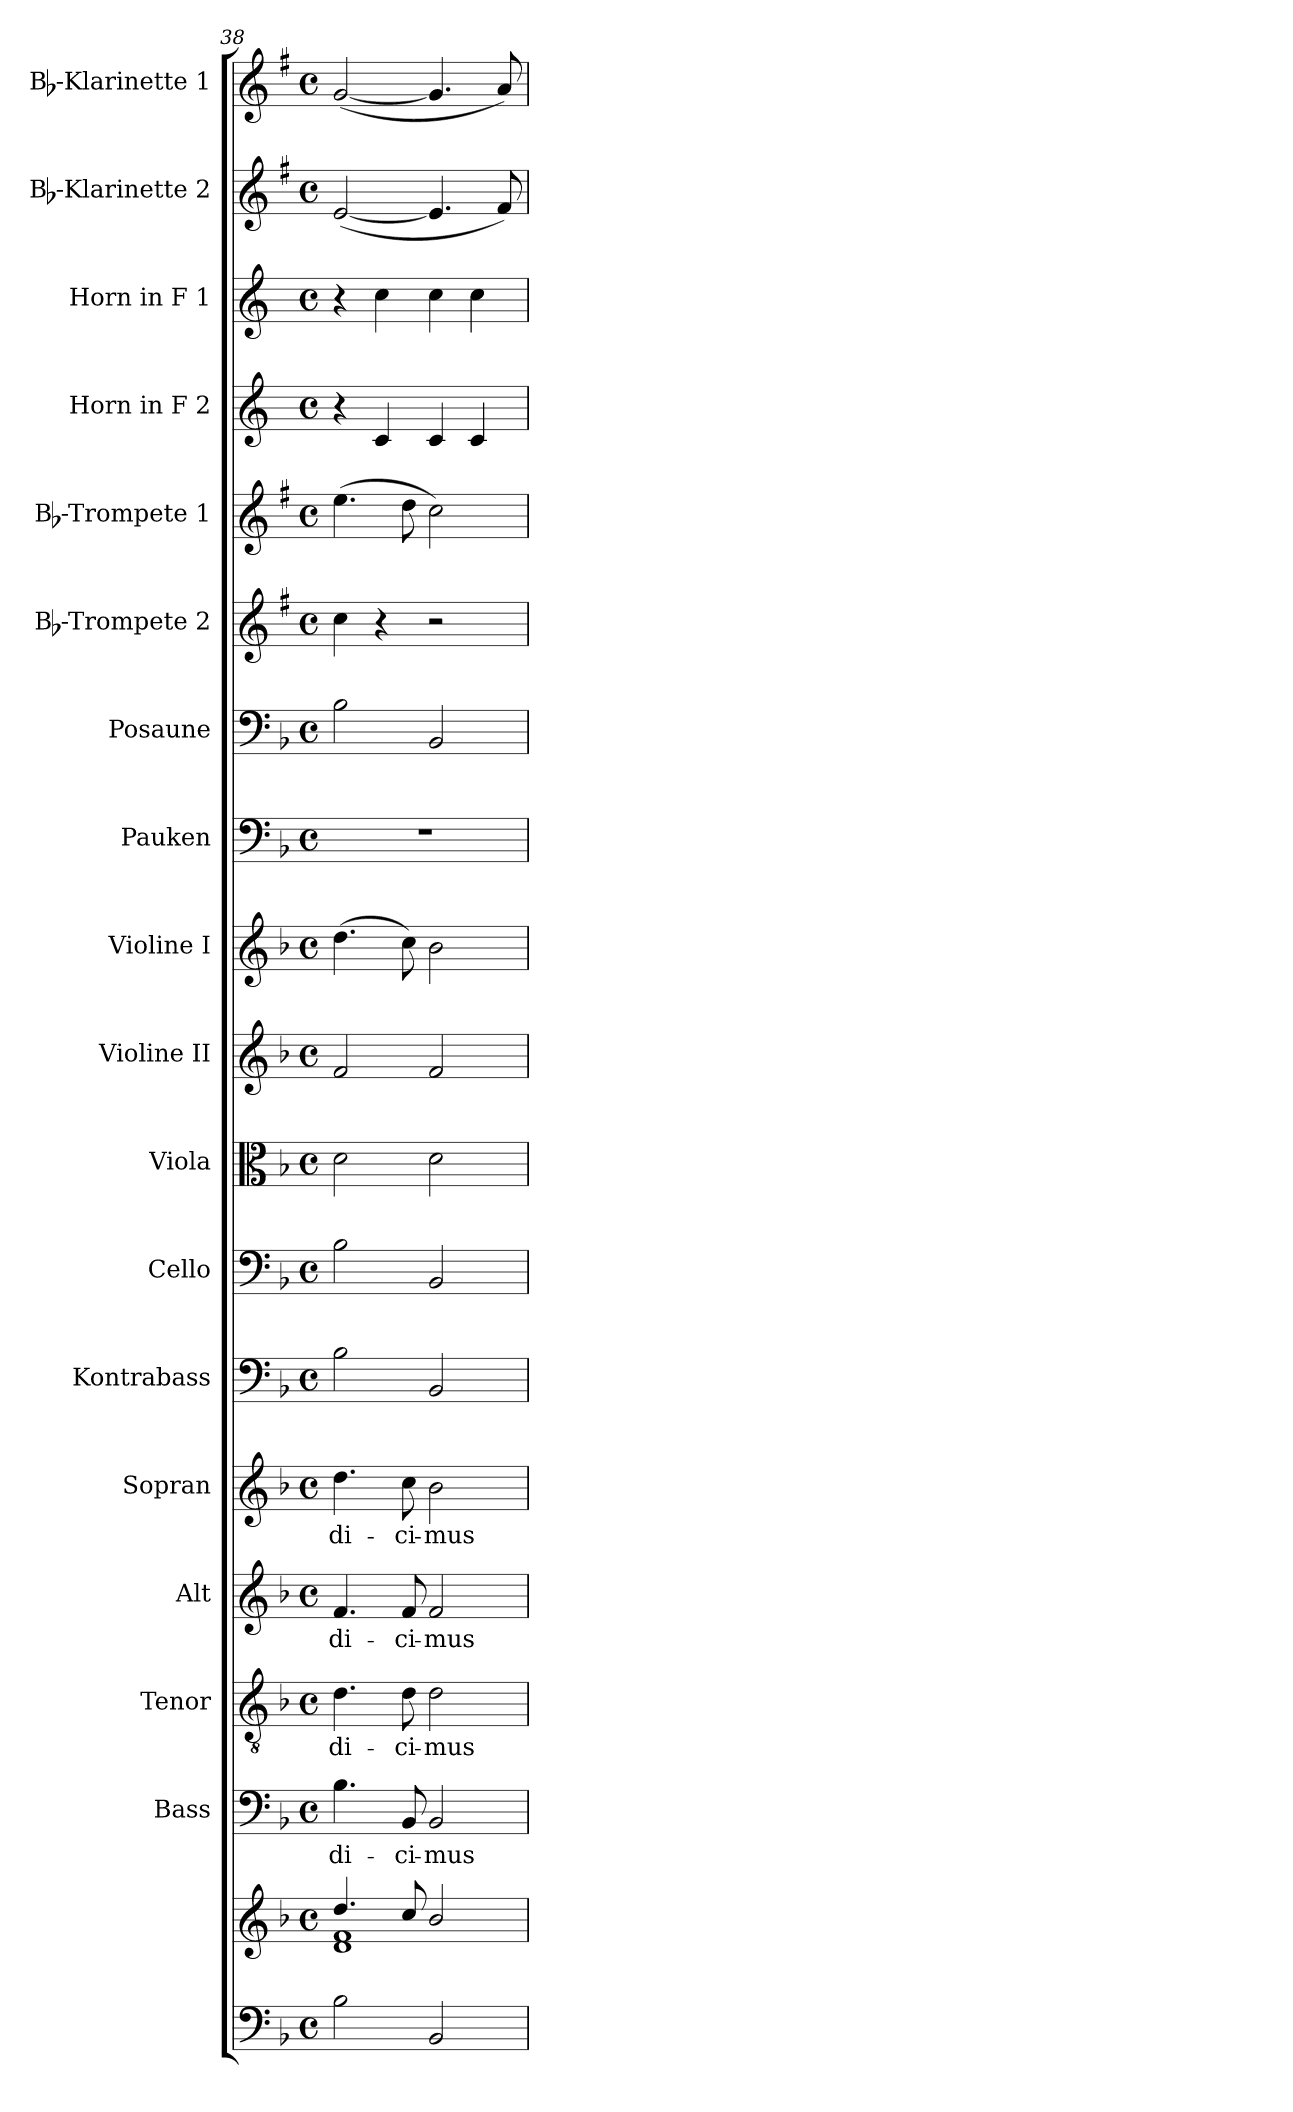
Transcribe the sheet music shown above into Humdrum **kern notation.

**kern	**kern	**kern	**text	**kern	**text	**kern	**text	**kern	**text	**kern	**kern	**kern	**kern	**kern	**kern	**kern	**kern	**kern	**kern	**kern	**kern	**kern
*part18	*part18	*part17	*part17	*part16	*part16	*part15	*part15	*part14	*part14	*part13	*part12	*part11	*part10	*part9	*part8	*part7	*part6	*part5	*part4	*part3	*part2	*part1
*staff19	*staff18	*staff17	*staff17	*staff16	*staff16	*staff15	*staff15	*staff14	*staff14	*staff13	*staff12	*staff11	*staff10	*staff9	*staff8	*staff7	*staff6	*staff5	*staff4	*staff3	*staff2	*staff1
*	*	*I"Bass	*	*I"Tenor	*	*I"Alt	*	*I"Sopran	*	*I"Kontrabass	*I"Cello	*I"Viola	*I"Violine II	*I"Violine I	*I"Pauken	*I"Posaune	*I"Bb-Trompete 2	*I"Bb-Trompete 1	*I"Horn in F 2	*I"Horn in F 1	*I"Bb-Klarinette 2	*I"Bb-Klarinette 1
*	*	*I'B.	*	*I'T.	*	*I'A.	*	*I'S.	*	*I'Kb.	*	*I'Vla.	*I'Vl. II	*I'Vl. I	*I'Pk.	*I'Pos.	*I'Bb Trp. 2	*I'Bb Trp. 1	*	*	*I'Bb Kl. 2	*I'Bb Kl. 1
*clefF4	*clefG2	*clefF4	*	*clefGv2	*	*clefG2	*	*clefG2	*	*clefF4	*clefF4	*clefC3	*clefG2	*clefG2	*clefF4	*clefF4	*clefG2	*clefG2	*clefG2	*clefG2	*clefG2	*clefG2
*	*	*	*	*	*	*	*	*	*	*ITrd7c12	*	*	*	*	*	*	*ITrd1c2	*ITrd1c2	*ITrd4c7	*ITrd4c7	*ITrd1c2	*ITrd1c2
*k[b-]	*k[b-]	*k[b-]	*	*k[b-]	*	*k[b-]	*	*k[b-]	*	*k[b-]	*k[b-]	*k[b-]	*k[b-]	*k[b-]	*k[b-]	*k[b-]	*k[b-]	*k[b-]	*k[b-]	*k[b-]	*k[b-]	*k[b-]
*F:	*F:	*F:	*	*F:	*	*F:	*	*F:	*	*F:	*F:	*F:	*F:	*F:	*F:	*F:	*F:	*F:	*F:	*F:	*F:	*F:
*M4/4	*M4/4	*M4/4	*	*M4/4	*	*M4/4	*	*M4/4	*	*M4/4	*M4/4	*M4/4	*M4/4	*M4/4	*M4/4	*M4/4	*M4/4	*M4/4	*M4/4	*M4/4	*M4/4	*M4/4
*met(c)	*met(c)	*met(c)	*	*met(c)	*	*met(c)	*	*met(c)	*	*met(c)	*met(c)	*met(c)	*met(c)	*met(c)	*met(c)	*met(c)	*met(c)	*met(c)	*met(c)	*met(c)	*met(c)	*met(c)
=38	=38	=38	=38	=38	=38	=38	=38	=38	=38	=38	=38	=38	=38	=38	=38	=38	=38	=38	=38	=38	=38	=38
*	*^	*	*	*	*	*	*	*	*	*	*	*	*	*	*	*	*	*	*	*	*	*
!	!	!	!	!LO:LY:b	!	!LO:LY:b	!	!LO:LY:b	!	!LO:LY:b	!	!	!	!	!	!	!	!	!	!	!	!	!
2B-\	4.dd/	1d 1f	4.B-\	-di-	4.d\	-di-	4.f/	-di-	4.dd\	-di-	2BB-\	2B-\	2d\	2f/	(>4.dd\	1r	2B-\	4b-\	(>4.dd\	4r	4r	(<[2d/	(<[2f/
.	.	.	.	.	.	.	.	.	.	.	.	.	.	.	.	.	.	4r	.	4F/	4f\	.	.
!	!	!	!	!LO:LY:b	!	!LO:LY:b	!	!LO:LY:b	!	!LO:LY:b	!	!	!	!	!	!	!	!	!	!	!	!	!
.	8cc/	.	8BB-/	-ci-	8d\	-ci-	8f/	-ci-	8cc\	-ci-	.	.	.	.	8cc\)	.	.	.	8cc\	.	.	.	.
!	!	!	!	!LO:LY:b	!	!LO:LY:b	!	!LO:LY:b	!	!LO:LY:b	!	!	!	!	!	!	!	!	!	!	!	!	!
2BB-/	2b-/	.	2BB-/	-mus	2d\	-mus	2f/	-mus	2b-\	-mus	2BBB-/	2BB-/	2d\	2f/	2b-\	.	2BB-/	2r	2b-\)	4F/	4f\	4.d/]	4.f/]
.	.	.	.	.	.	.	.	.	.	.	.	.	.	.	.	.	.	.	.	4F/	4f\	.	.
.	.	.	.	.	.	.	.	.	.	.	.	.	.	.	.	.	.	.	.	.	.	8e/)	8g/)
*	*v	*v	*	*	*	*	*	*	*	*	*	*	*	*	*	*	*	*	*	*	*	*	*
=	=	=	=	=	=	=	=	=	=	=	=	=	=	=	=	=	=	=	=	=	=	=
*-	*-	*-	*-	*-	*-	*-	*-	*-	*-	*-	*-	*-	*-	*-	*-	*-	*-	*-	*-	*-	*-	*-
